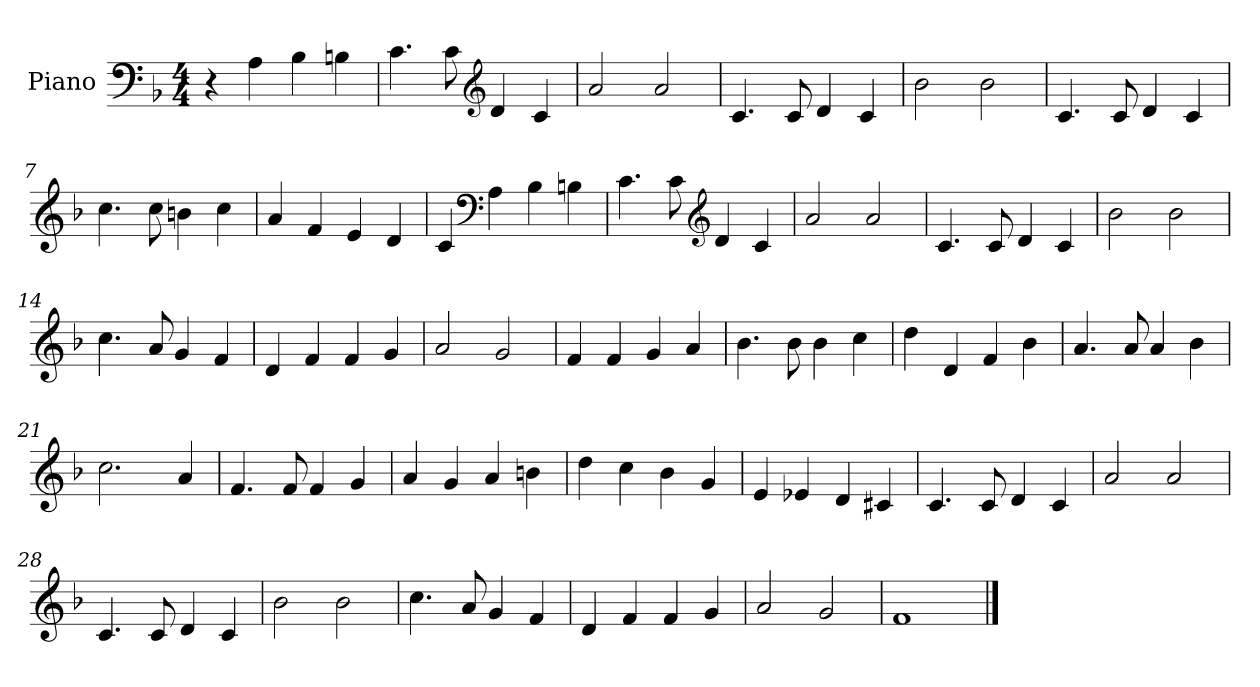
**kern
*part1
*staff1
*I"Piano
*I'Pno
*clefF4
*k[b-]
*M4/4
=1
4r
4A\
4B-\
4Bn\
=2
4.c\
8c\
*clefG2
4d/
4c/
=3
2a/
2a/
=4
4.c/
8c/
4d/
4c/
=5
2b-\
2b-\
=6
4.c/
8c/
4d/
4c/
=7
4.cc\
8cc\
4bn\
4cc\
=8
4a/
4f/
4e/
4d/
=9
4c/
*clefF4
4A\
4B-\
4Bn\
=10
4.c\
8c\
*clefG2
4d/
4c/
=11
2a/
2a/
=12
4.c/
8c/
4d/
4c/
=13
2b-\
2b-\
=14
4.cc\
8a/
4g/
4f/
=15
4d/
4f/
4f/
4g/
=16
2a/
2g/
=17
4f/
4f/
4g/
4a/
=18
4.b-\
8b-\
4b-\
4cc\
=19
4dd\
4d/
4f/
4b-\
=20
4.a/
8a/
4a/
4b-\
=21
2.cc\
4a/
=22
4.f/
8f/
4f/
4g/
=23
4a/
4g/
4a/
4bn\
=24
4dd\
4cc\
4b-\
4g/
=25
4e/
4e-X/
4d/
4c#X/
=26
4.c/
8c/
4d/
4c/
=27
2a/
2a/
=28
4.c/
8c/
4d/
4c/
=29
2b-\
2b-\
=30
4.cc\
8a/
4g/
4f/
=31
4d/
4f/
4f/
4g/
=32
2a/
2g/
=33
1f
==
*-
